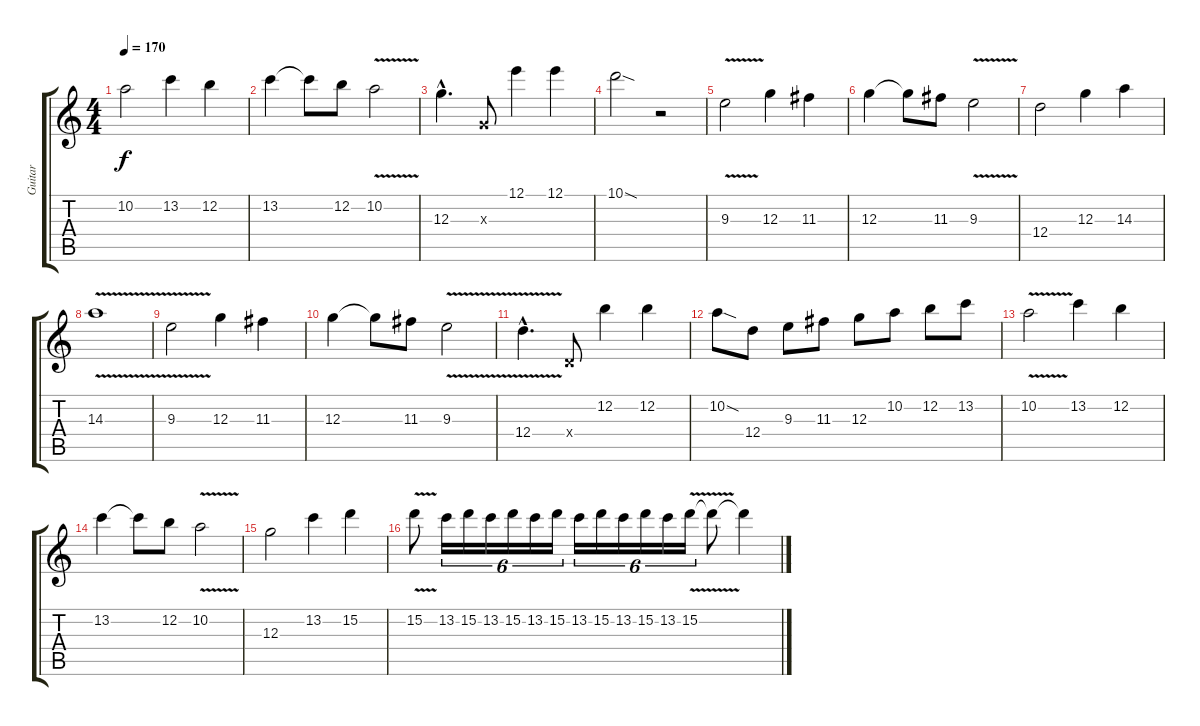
\track ("Guitar" "Guitar") {instrument overdrivenguitar}
\staff {score tabs}
\tuning (E4 B3 G3 D3 A2 E2) {hide}
\ts (4 4)
\tempo 170
\clef g2
\ks c
10.2.2{dy f} 13.2.4 12.2.4 |
13.2.4 13.2{t}.8 12.2.8 10.2{v}.2 |
12.3{hac}.4{d} 0.3{x}.8 12.1.4 12.1.4 |
10.1{sod}.2 r.2 |
9.3{v}.2 12.3.4 11.3.4 |
12.3.4 12.3{t}.8 11.3.8 9.3{v}.2 |
12.4.2 12.3.4 14.3.4 |
14.3{v}.1 |
9.3{v}.2 12.3.4 11.3.4 |
12.3.4 12.3{t}.8 11.3.8 9.3{v}.2 |
12.4{v hac}.4{d} 0.4{x}.8 12.2.4 12.2.4 |
10.2{sod}.8 12.4.8 9.3.8 11.3.8 12.3.8 10.2.8 12.2.8 13.2.8 |
10.2{v}.2 13.2.4 12.2.4 |
13.2.4 13.2{t}.8 12.2.8 10.2{v}.2 |
12.3.2 13.2.4 15.2.4 |
15.2{v}.8 13.2.16{tu (6 4)} 15.2.16{tu (6 4)} 13.2.16{tu (6 4)} 15.2.16{tu (6 4)} 13.2.16{tu (6 4)} 15.2.16{tu (6 4)} 13.2.16{tu (6 4)} 15.2.16{tu (6 4)} 13.2.16{tu (6 4)} 15.2.16{tu (6 4)} 13.2.16{tu (6 4)} 15.2{v}.16{tu (6 4)} 15.2{t}.8 15.2{t}.4
